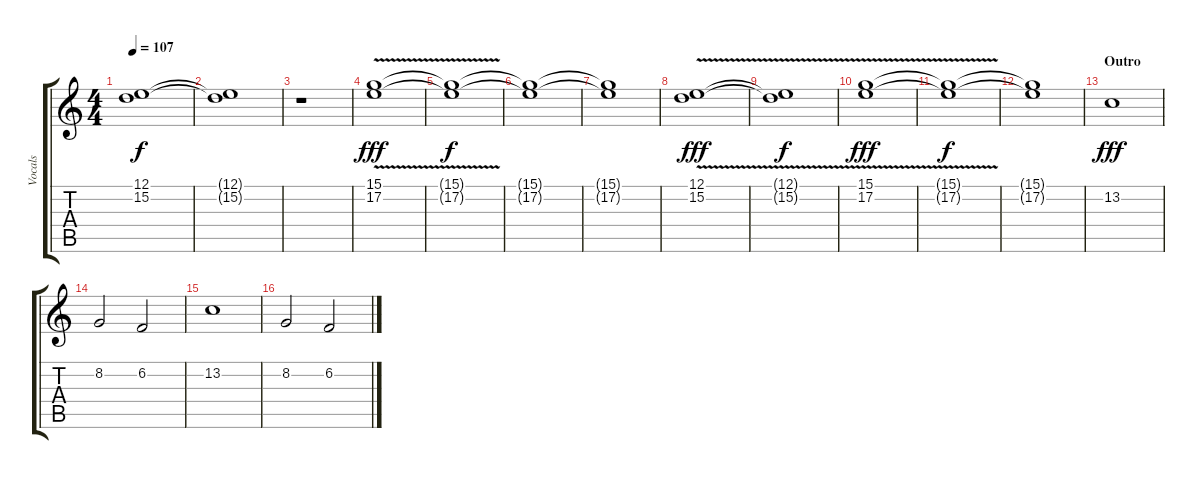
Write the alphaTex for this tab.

\track ("Vocals" "Vocals") {instrument lead2sawtooth}
\staff {score tabs}
\tuning (E4 B3 G3 D3 A2 E2) {hide}
\ts (4 4)
\tempo 107
\clef g2
\ks c
(12.1{t} 15.2{t}).1{dy f} |
(12.1{t} 15.2{t}).1 |
r.1 |
(15.1{v} 17.2{v}).1{dy fff volume 16} |
(15.1{t} 17.2{t}).1{dy f} |
(15.1{t} 17.2{t}).1 |
(15.1{t} 17.2{t}).1 |
(12.1{v} 15.2{v}).1{dy fff volume 16} |
(12.1{t} 15.2{t}).1{dy f} |
(15.1{v} 17.2{v}).1{dy fff} |
(15.1{t} 17.2{t}).1{dy f} |
(15.1{t} 17.2{t}).1 |
\section ("" "Outro")
13.2.1{dy fff} |
8.2.2 6.2.2 |
13.2.1 |
8.2.2 6.2.2
